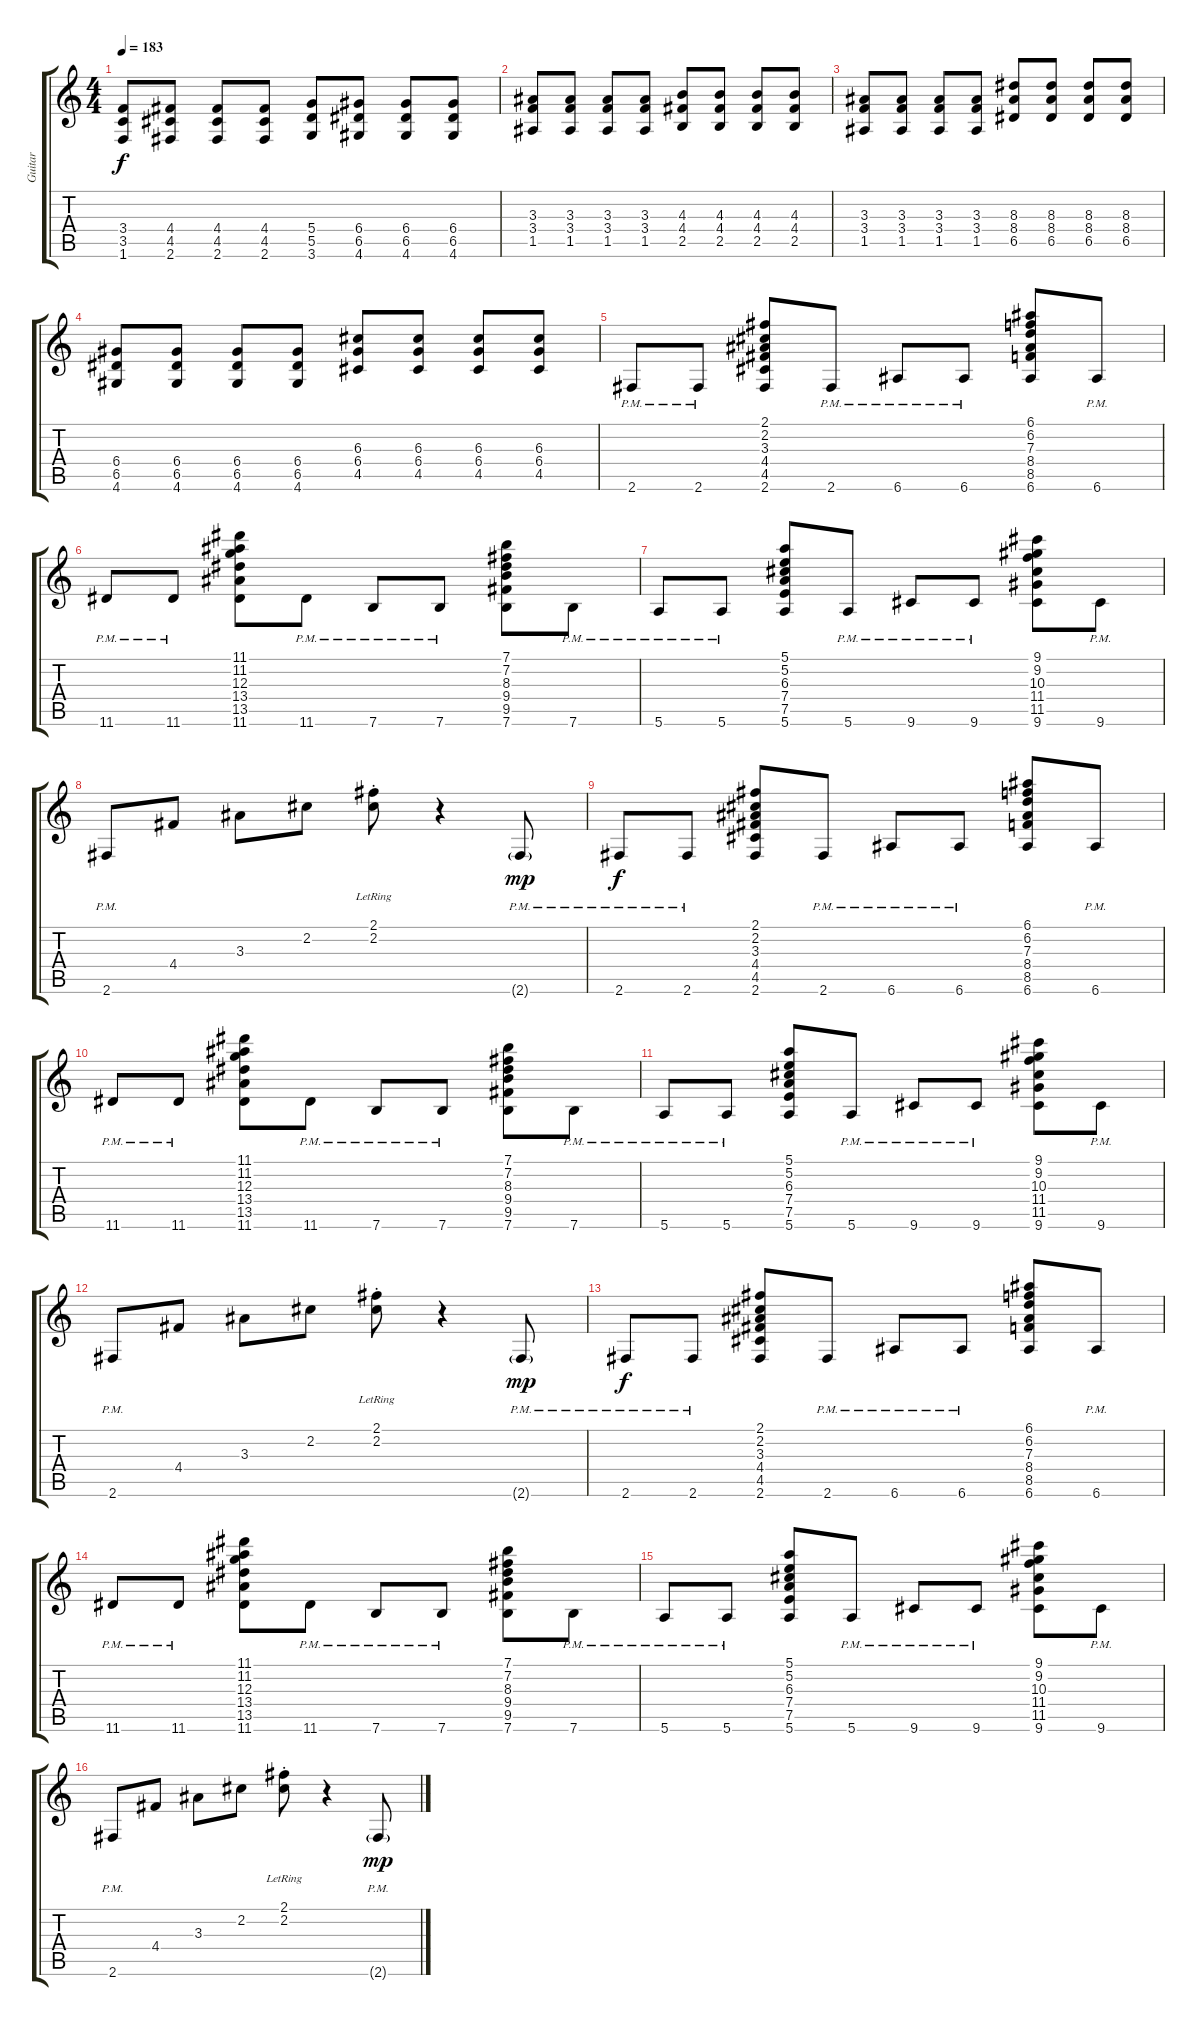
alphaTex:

\track ("Guitar" "Guitar") {instrument overdrivenguitar}
\staff {score tabs}
\tuning (E4 B3 G3 D3 A2 E2) {hide}
\ts (4 4)
\tempo 183
\clef g2
\ks c
(3.4 3.5 1.6).8{dy f} (4.4 4.5 2.6).8 (4.4 4.5 2.6).8 (4.4 4.5 2.6).8 (5.4 5.5 3.6).8 (6.4 6.5 4.6).8 (6.4 6.5 4.6).8 (6.4 6.5 4.6).8 |
(3.3 3.4 1.5).8 (3.3 3.4 1.5).8 (3.3 3.4 1.5).8 (3.3 3.4 1.5).8 (4.3 4.4 2.5).8 (4.3 4.4 2.5).8 (4.3 4.4 2.5).8 (4.3 4.4 2.5).8 |
(3.3 3.4 1.5).8 (3.3 3.4 1.5).8 (3.3 3.4 1.5).8 (3.3 3.4 1.5).8 (8.3 8.4 6.5).8 (8.3 8.4 6.5).8 (8.3 8.4 6.5).8 (8.3 8.4 6.5).8 |
(6.4 6.5 4.6).8 (6.4 6.5 4.6).8 (6.4 6.5 4.6).8 (6.4 6.5 4.6).8 (6.3 6.4 4.5).8 (6.3 6.4 4.5).8 (6.3 6.4 4.5).8 (6.3 6.4 4.5).8 |
2.6{pm}.8 2.6{pm}.8 (2.1 2.2 3.3 4.4 4.5 2.6).8 2.6{pm}.8 6.6{pm}.8 6.6{pm}.8 (6.1 6.2 7.3 8.4 8.5 6.6).8 6.6{pm}.8 |
11.6{pm}.8 11.6{pm}.8 (11.1 11.2 12.3 13.4 13.5 11.6).8 11.6{pm}.8 7.6{pm}.8 7.6{pm}.8 (7.1 7.2 8.3 9.4 9.5 7.6).8 7.6{pm}.8 |
5.6{pm}.8 5.6{pm}.8 (5.1 5.2 6.3 7.4 7.5 5.6).8 5.6{pm}.8 9.6{pm}.8 9.6{pm}.8 (9.1 9.2 10.3 11.4 11.5 9.6).8 9.6{pm}.8 |
2.6{pm}.8 4.4.8 3.3.8 2.2.8 (2.1{st lr} 2.2{st lr}).8 r.4 2.6{g pm}.8{dy mp} |
2.6{pm}.8{dy f} 2.6{pm}.8 (2.1 2.2 3.3 4.4 4.5 2.6).8 2.6{pm}.8 6.6{pm}.8 6.6{pm}.8 (6.1 6.2 7.3 8.4 8.5 6.6).8 6.6{pm}.8 |
11.6{pm}.8 11.6{pm}.8 (11.1 11.2 12.3 13.4 13.5 11.6).8 11.6{pm}.8 7.6{pm}.8 7.6{pm}.8 (7.1 7.2 8.3 9.4 9.5 7.6).8 7.6{pm}.8 |
5.6{pm}.8 5.6{pm}.8 (5.1 5.2 6.3 7.4 7.5 5.6).8 5.6{pm}.8 9.6{pm}.8 9.6{pm}.8 (9.1 9.2 10.3 11.4 11.5 9.6).8 9.6{pm}.8 |
2.6{pm}.8 4.4.8 3.3.8 2.2.8 (2.1{st lr} 2.2{st lr}).8 r.4 2.6{g pm}.8{dy mp} |
2.6{pm}.8{dy f} 2.6{pm}.8 (2.1 2.2 3.3 4.4 4.5 2.6).8 2.6{pm}.8 6.6{pm}.8 6.6{pm}.8 (6.1 6.2 7.3 8.4 8.5 6.6).8 6.6{pm}.8 |
11.6{pm}.8 11.6{pm}.8 (11.1 11.2 12.3 13.4 13.5 11.6).8 11.6{pm}.8 7.6{pm}.8 7.6{pm}.8 (7.1 7.2 8.3 9.4 9.5 7.6).8 7.6{pm}.8 |
5.6{pm}.8 5.6{pm}.8 (5.1 5.2 6.3 7.4 7.5 5.6).8 5.6{pm}.8 9.6{pm}.8 9.6{pm}.8 (9.1 9.2 10.3 11.4 11.5 9.6).8 9.6{pm}.8 |
2.6{pm}.8 4.4.8 3.3.8 2.2.8 (2.1{st lr} 2.2{st lr}).8 r.4 2.6{g pm}.8{dy mp}
